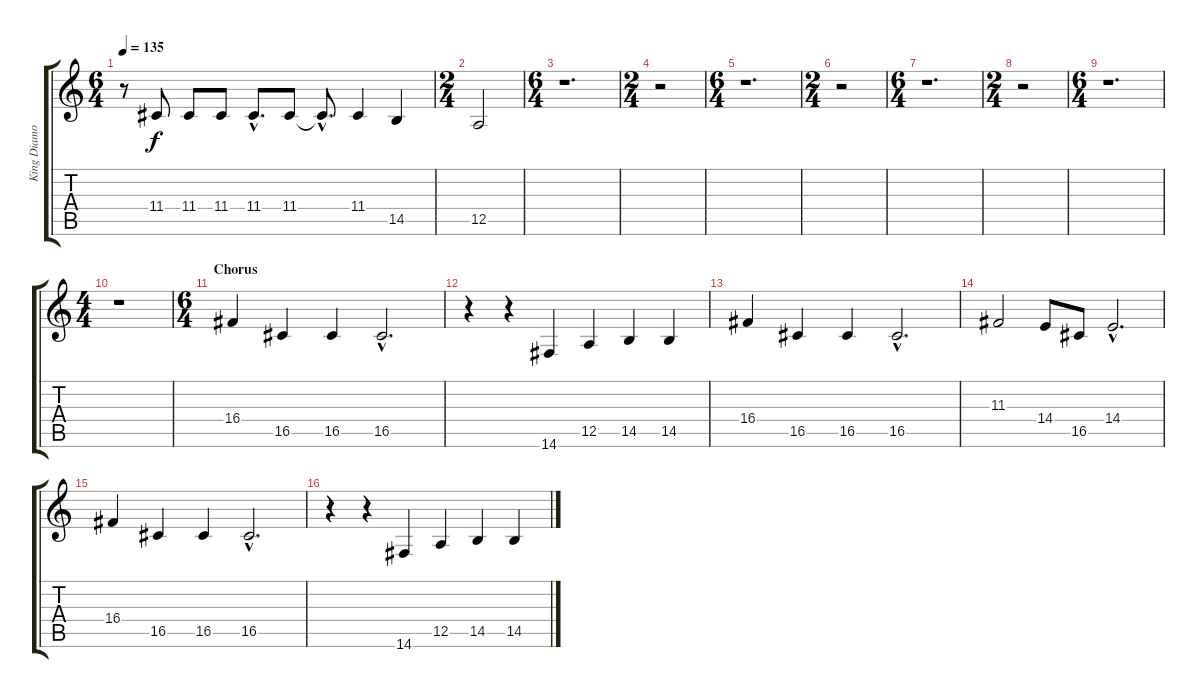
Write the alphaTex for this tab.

\track ("King Diamond" "King Diamo") {instrument violin}
\staff {score tabs}
\tuning (E4 B3 G3 D3 A2 E2) {hide}
\ts (6 4)
\tempo 135
\clef g2
\ks c
r.8{dy f} 11.4.8 11.4.8 11.4.8 11.4{hac}.8{d} 11.4.8 11.4{hac t}.8{d} 11.4.4 14.5.4 |
\ts (2 4)
12.5.2 |
\ts (6 4)
r.1{d} |
\ts (2 4)
r.2 |
\ts (6 4)
r.1{d} |
\ts (2 4)
r.2 |
\ts (6 4)
r.1{d} |
\ts (2 4)
r.2 |
\ts (6 4)
r.1{d} |
\ts (4 4)
r.1 |
\ts (6 4)
\section ("" "Chorus")
16.4.4 16.5.4 16.5.4 16.5{hac}.2{d} |
r.4 r.4 14.6.4 12.5.4 14.5.4 14.5.4 |
16.4.4 16.5.4 16.5.4 16.5{hac}.2{d} |
11.3.2 14.4.8 16.5.8 14.4{hac}.2{d} |
16.4.4 16.5.4 16.5.4 16.5{hac}.2{d} |
r.4 r.4 14.6.4 12.5.4 14.5.4 14.5.4
